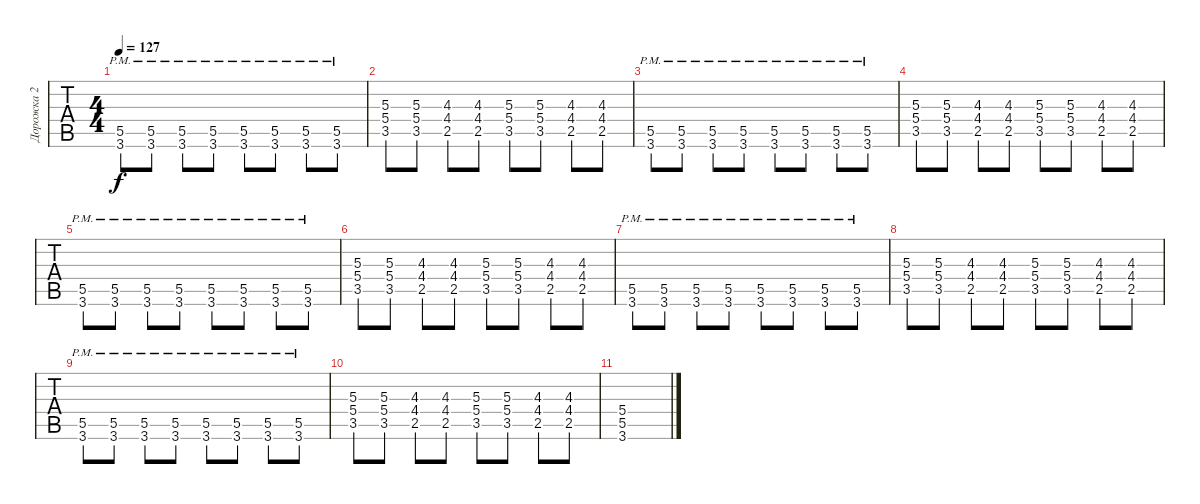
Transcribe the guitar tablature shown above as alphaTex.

\track ("Дорожка 2" "Дорожка 2") {instrument distortionguitar}
\staff {tabs}
\tuning (E4 B3 G3 D3 A2 E2) {hide}
\ts (4 4)
\tempo 127
\clef g2
\ks c
(5.5{pm} 3.6{pm}).8{dy f} (5.5{pm} 3.6{pm}).8 (5.5{pm} 3.6{pm}).8 (5.5{pm} 3.6{pm}).8 (5.5{pm} 3.6{pm}).8 (5.5{pm} 3.6{pm}).8 (5.5{pm} 3.6{pm}).8 (5.5{pm} 3.6{pm}).8 |
(5.3 5.4 3.5).8 (5.3 5.4 3.5).8 (4.3 4.4 2.5).8 (4.3 4.4 2.5).8 (5.3 5.4 3.5).8 (5.3 5.4 3.5).8 (4.3 4.4 2.5).8 (4.3 4.4 2.5).8 |
(5.5{pm} 3.6{pm}).8 (5.5{pm} 3.6{pm}).8 (5.5{pm} 3.6{pm}).8 (5.5{pm} 3.6{pm}).8 (5.5{pm} 3.6{pm}).8 (5.5{pm} 3.6{pm}).8 (5.5{pm} 3.6{pm}).8 (5.5{pm} 3.6{pm}).8 |
(5.3 5.4 3.5).8 (5.3 5.4 3.5).8 (4.3 4.4 2.5).8 (4.3 4.4 2.5).8 (5.3 5.4 3.5).8 (5.3 5.4 3.5).8 (4.3 4.4 2.5).8 (4.3 4.4 2.5).8 |
(5.5{pm} 3.6{pm}).8 (5.5{pm} 3.6{pm}).8 (5.5{pm} 3.6{pm}).8 (5.5{pm} 3.6{pm}).8 (5.5{pm} 3.6{pm}).8 (5.5{pm} 3.6{pm}).8 (5.5{pm} 3.6{pm}).8 (5.5{pm} 3.6{pm}).8 |
(5.3 5.4 3.5).8 (5.3 5.4 3.5).8 (4.3 4.4 2.5).8 (4.3 4.4 2.5).8 (5.3 5.4 3.5).8 (5.3 5.4 3.5).8 (4.3 4.4 2.5).8 (4.3 4.4 2.5).8 |
(5.5{pm} 3.6{pm}).8 (5.5{pm} 3.6{pm}).8 (5.5{pm} 3.6{pm}).8 (5.5{pm} 3.6{pm}).8 (5.5{pm} 3.6{pm}).8 (5.5{pm} 3.6{pm}).8 (5.5{pm} 3.6{pm}).8 (5.5{pm} 3.6{pm}).8 |
(5.3 5.4 3.5).8 (5.3 5.4 3.5).8 (4.3 4.4 2.5).8 (4.3 4.4 2.5).8 (5.3 5.4 3.5).8 (5.3 5.4 3.5).8 (4.3 4.4 2.5).8 (4.3 4.4 2.5).8 |
(5.5{pm} 3.6{pm}).8 (5.5{pm} 3.6{pm}).8 (5.5{pm} 3.6{pm}).8 (5.5{pm} 3.6{pm}).8 (5.5{pm} 3.6{pm}).8 (5.5{pm} 3.6{pm}).8 (5.5{pm} 3.6{pm}).8 (5.5{pm} 3.6{pm}).8 |
(5.3 5.4 3.5).8 (5.3 5.4 3.5).8 (4.3 4.4 2.5).8 (4.3 4.4 2.5).8 (5.3 5.4 3.5).8 (5.3 5.4 3.5).8 (4.3 4.4 2.5).8 (4.3 4.4 2.5).8 |
(5.4 5.5 3.6).1
